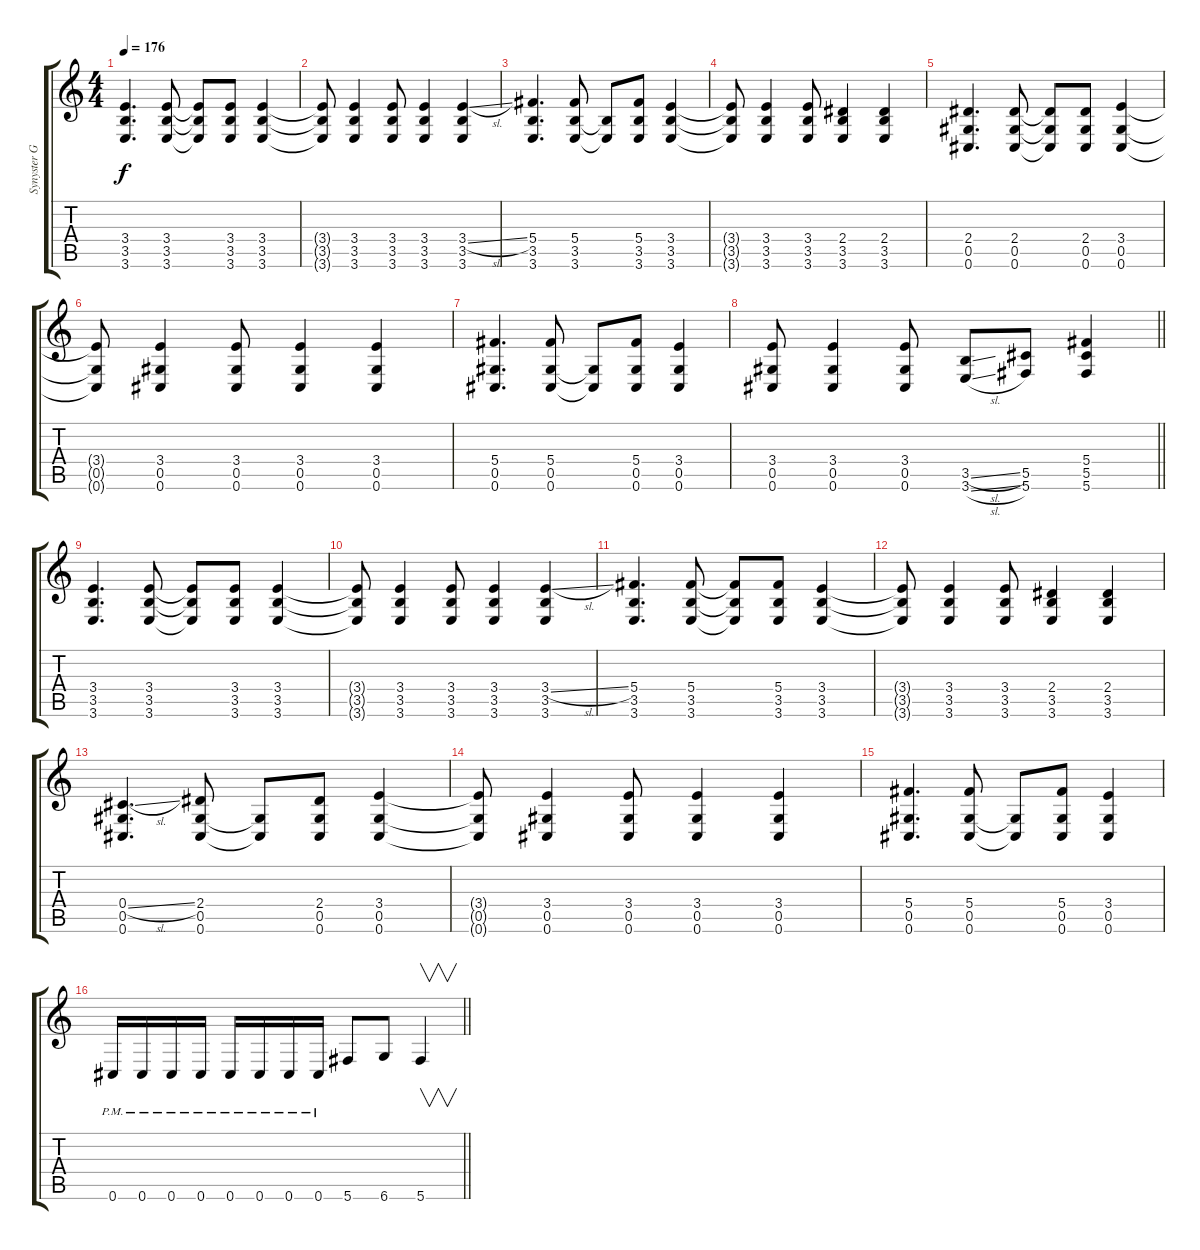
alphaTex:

\track ("Synyster Gates" "Synyster G") {instrument distortionguitar}
\staff {score tabs}
\tuning (Eb4 Bb3 Gb3 Db3 Ab2 Db2) {hide}
\ts (4 4)
\tempo 176
\clef g2
\ks c
(3.4 3.5 3.6).4{d dy f} (3.4 3.5 3.6).8 (3.4{t} 3.5{t} 3.6{t}).8 (3.4 3.5 3.6).8 (3.4 3.5 3.6).4 |
(3.4{t} 3.5{t} 3.6{t}).8 (3.4 3.5 3.6).4 (3.4 3.5 3.6).8 (3.4 3.5 3.6).4 (3.4{sl} 3.5 3.6).4 |
(5.4 3.5 3.6).4{d} (5.4 3.5 3.6).8 (3.5{t} 3.6{t}).8 (5.4 3.5 3.6).8 (3.4 3.5 3.6).4 |
(3.4{t} 3.5{t} 3.6{t}).8 (3.4 3.5 3.6).4 (3.4 3.5 3.6).8 (2.4 3.5 3.6).4 (2.4 3.5 3.6).4 |
(2.4 0.5 0.6).4{d} (2.4 0.5 0.6).8 (2.4{t} 0.5{t} 0.6{t}).8 (2.4 0.5 0.6).8 (3.4 0.5 0.6).4 |
(3.4{t} 0.5{t} 0.6{t}).8 (3.4 0.5 0.6).4 (3.4 0.5 0.6).8 (3.4 0.5 0.6).4 (3.4 0.5 0.6).4 |
(5.4 0.5 0.6).4{d} (5.4 0.5 0.6).8 (0.5{t} 0.6{t}).8 (5.4 0.5 0.6).8 (3.4 0.5 0.6).4 |
\barLineRight lightlight
(3.4 0.5 0.6).8 (3.4 0.5 0.6).4 (3.4 0.5 0.6).8 (3.5{sl} 3.6{sl}).8 (5.5 5.6).8 (5.4 5.5 5.6).4 |
(3.4 3.5 3.6).4{d} (3.4 3.5 3.6).8 (3.4{t} 3.5{t} 3.6{t}).8 (3.4 3.5 3.6).8 (3.4 3.5 3.6).4 |
(3.4{t} 3.5{t} 3.6{t}).8 (3.4 3.5 3.6).4 (3.4 3.5 3.6).8 (3.4 3.5 3.6).4 (3.4{sl} 3.5 3.6).4 |
(5.4 3.5 3.6).4{d} (5.4 3.5 3.6).8 (5.4{t} 3.5{t} 3.6{t}).8 (5.4 3.5 3.6).8 (3.4 3.5 3.6).4 |
(3.4{t} 3.5{t} 3.6{t}).8 (3.4 3.5 3.6).4 (3.4 3.5 3.6).8 (2.4 3.5 3.6).4 (2.4 3.5 3.6).4 |
(0.4{sl} 0.5 0.6).4{d} (2.4 0.5 0.6).8 (0.5{t} 0.6{t}).8 (2.4 0.5 0.6).8 (3.4 0.5 0.6).4 |
(3.4{t} 0.5{t} 0.6{t}).8 (3.4 0.5 0.6).4 (3.4 0.5 0.6).8 (3.4 0.5 0.6).4 (3.4 0.5 0.6).4 |
(5.4 0.5 0.6).4{d} (5.4 0.5 0.6).8 (0.5{t} 0.6{t}).8 (5.4 0.5 0.6).8 (3.4 0.5 0.6).4 |
\barLineRight lightlight
0.6{pm}.16 0.6{pm}.16 0.6{pm}.16 0.6{pm}.16 0.6{pm}.16 0.6{pm}.16 0.6{pm}.16 0.6{pm}.16 5.6.8 6.6.8 5.6.4{v}
